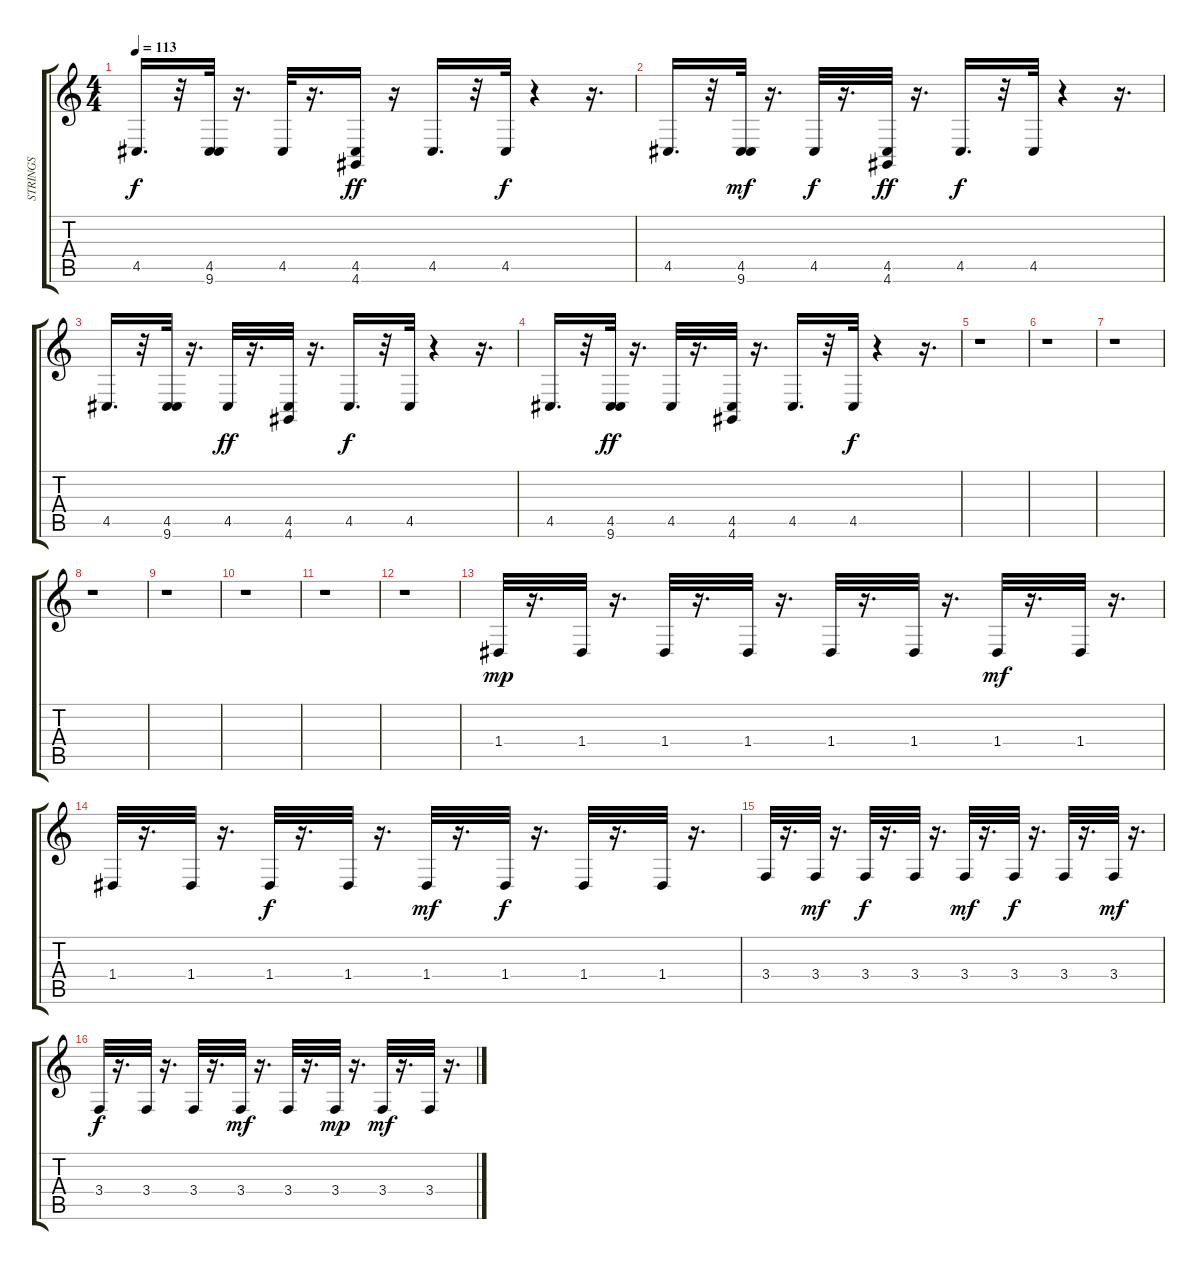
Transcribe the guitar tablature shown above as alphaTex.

\track ("STRINGS" "STRINGS") {instrument viola}
\staff {score tabs}
\tuning (E4 B3 G3 D3 A2 E2) {hide}
\ts (4 4)
\tempo 113
\clef g2
\ks c
4.5.16{d dy f} r.32 (4.5 9.6).32 r.16{d} 4.5.32 r.16{d} (4.5 4.6).16{dy ff} r.16 4.5.16{d} r.32 4.5.32{dy f} r.4 r.16{d} |
4.5.16{d} r.32 (4.5 9.6).32{dy mf} r.16{d} 4.5.32{dy f} r.16{d} (4.5 4.6).32{dy ff} r.16{d} 4.5.16{d dy f} r.32 4.5.32 r.4 r.16{d} |
4.5.16{d} r.32 (4.5 9.6).32 r.16{d} 4.5.32{dy ff} r.16{d} (4.5 4.6).32 r.16{d} 4.5.16{d dy f} r.32 4.5.32 r.4 r.16{d} |
4.5.16{d} r.32 (4.5 9.6).32{dy ff} r.16{d} 4.5.32 r.16{d} (4.5 4.6).32 r.16{d} 4.5.16{d} r.32 4.5.32{dy f} r.4 r.16{d} |
r.1 |
r.1 |
r.1 |
r.1 |
r.1 |
r.1 |
r.1 |
r.1 |
1.4.32{dy mp} r.16{d} 1.4.32 r.16{d} 1.4.32 r.16{d} 1.4.32 r.16{d} 1.4.32 r.16{d} 1.4.32 r.16{d} 1.4.32{dy mf} r.16{d} 1.4.32 r.16{d} |
1.4.32 r.16{d} 1.4.32 r.16{d} 1.4.32{dy f} r.16{d} 1.4.32 r.16{d} 1.4.32{dy mf} r.16{d} 1.4.32{dy f} r.16{d} 1.4.32 r.16{d} 1.4.32 r.16{d} |
3.4.32 r.16{d} 3.4.32{dy mf} r.16{d} 3.4.32{dy f} r.16{d} 3.4.32 r.16{d} 3.4.32{dy mf} r.16{d} 3.4.32{dy f} r.16{d} 3.4.32 r.16{d} 3.4.32{dy mf} r.16{d} |
3.4.32{dy f} r.16{d} 3.4.32 r.16{d} 3.4.32 r.16{d} 3.4.32{dy mf} r.16{d} 3.4.32 r.16{d} 3.4.32{dy mp} r.16{d} 3.4.32{dy mf} r.16{d} 3.4.32 r.16{d}
